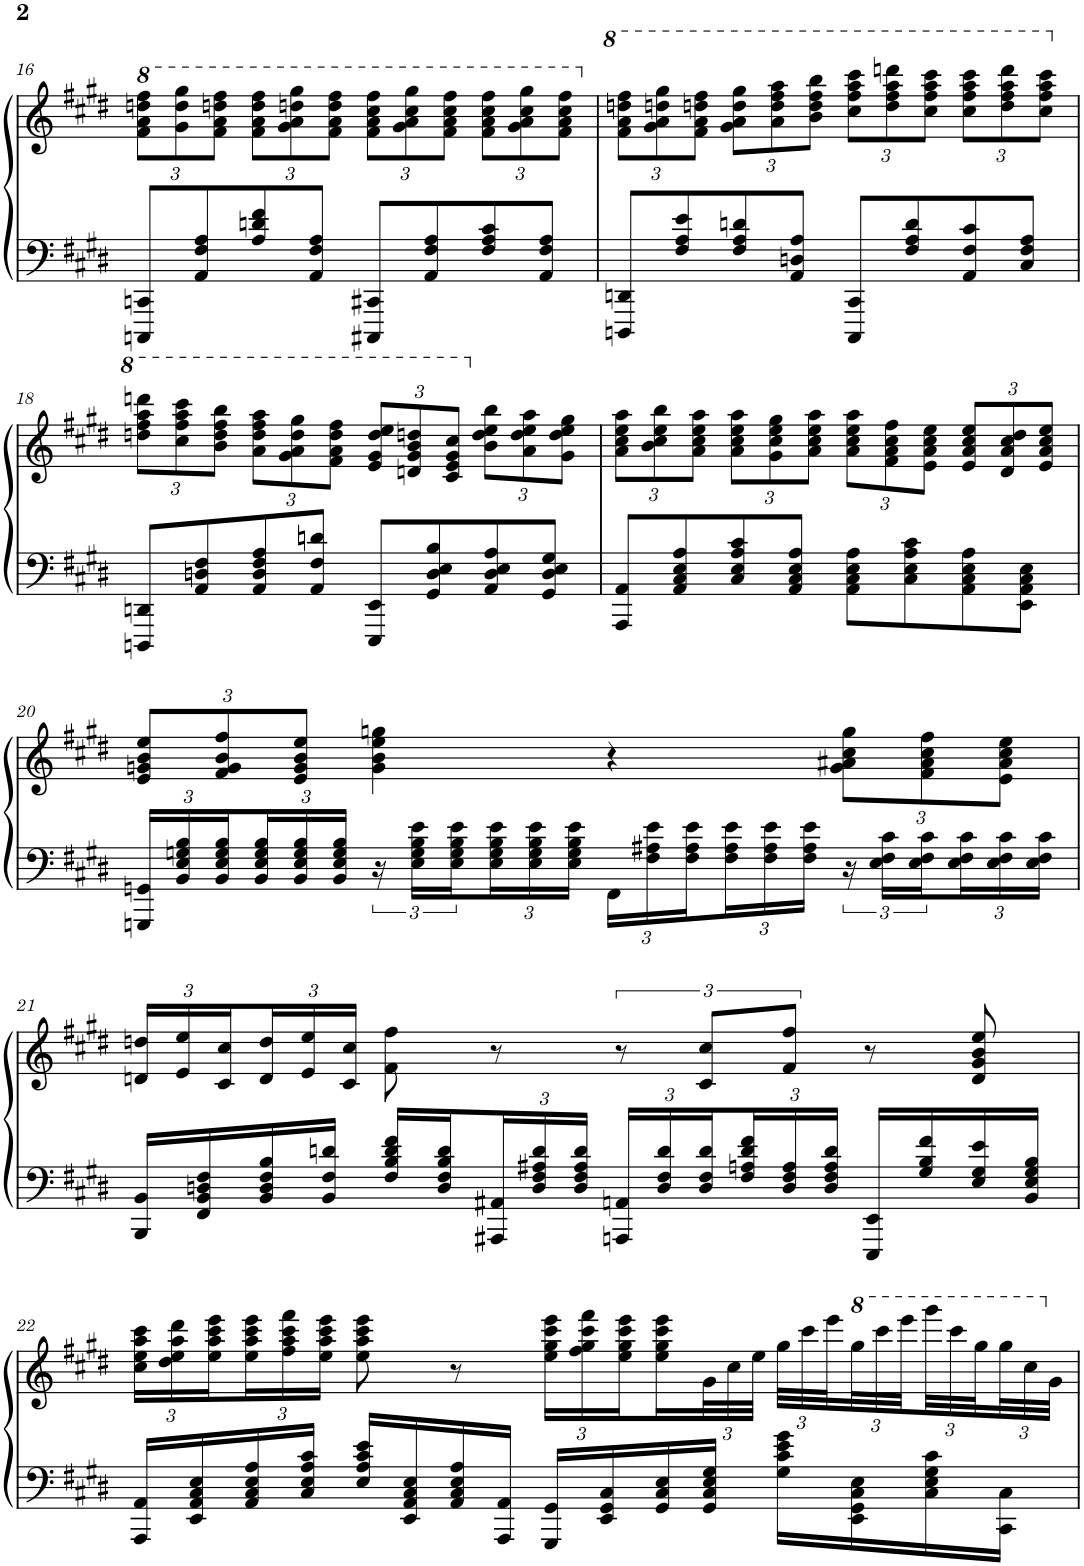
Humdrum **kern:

**kern	**kern
*part1	*part1
*staff2	*staff1
*I"Pianoforte a coda	*
*I'Pf.	*
!!LO:PB:g=z
*clefF4	*clefG2
*k[f#c#g#d#]	*k[f#c#g#d#]
*M4/4	*M4/4
*	*8va
*	*Xbrackettup
=16	=16
8CCCn/ 8CCn/L	12ff#\ 12aa\ 12dddn\ 12fff#\L
.	12gg#\ 12ddd\ 12ggg#\
8AA/ 8F#/ 8A/	.
.	12ff#\ 12aa\ 12dddn\ 12fff#\J
8A/ 8dn/ 8f#/	12ff#\ 12aa\ 12ddd\ 12fff#\L
.	12gg#\ 12aa\ 12dddn\ 12ggg#\
8AA/ 8F#/ 8A/J	.
.	12ff#\ 12aa\ 12ddd\ 12fff#\J
8CCC#X/ 8CC#X/L	12ff#\ 12aa\ 12ccc#\ 12fff#\L
.	12gg#\ 12aa\ 12ccc#\ 12ggg#\
8AA/ 8F#/ 8A/	.
.	12ff#\ 12aa\ 12ccc#\ 12fff#\J
8F#/ 8A/ 8c#/	12ff#\ 12aa\ 12ccc#\ 12fff#\L
.	12gg#\ 12aa\ 12ccc#\ 12ggg#\
8AA/ 8F#/ 8A/J	.
.	12ff#\ 12aa\ 12ccc#\ 12fff#\J
=17	=17
*	*X8va
*	*8va
8DDDn/ 8DDn/L	12ff#\ 12aa\ 12dddn\ 12fff#\L
.	12gg#\ 12aa\ 12dddn\ 12ggg#\
8F#/ 8A/ 8e/	.
.	12ff#\ 12aa\ 12dddn\ 12fff#\J
8F#/ 8A/ 8dn/	12gg#\ 12aa\ 12ddd\ 12ggg#\L
.	12aa\ 12ddd\ 12fff#\ 12aaa\
8AA/ 8Dn/ 8A/J	.
.	12bb\ 12ddd\ 12fff#\ 12bbb\J
8CCC#/ 8CC#/L	12ccc#\ 12fff#\ 12aaa\ 12cccc#\L
.	12ddd\ 12fff#\ 12aaa\ 12ddddn\
8F#/ 8A/ 8d/	.
.	12ccc#\ 12fff#\ 12aaa\ 12cccc#\J
8AA/ 8F#/ 8c#/	12ccc#\ 12fff#\ 12aaa\ 12cccc#\L
.	12ddd\ 12fff#\ 12aaa\ 12dddd\
8C#/ 8F#/ 8A/J	.
.	12ccc#\ 12fff#\ 12aaa\ 12cccc#\J
!!LO:LB:g=z
=18	=18
*	*X8va
*	*8va
8DDDn/ 8DDn/L	12dddn\ 12fff#\ 12aaa\ 12ddddn\L
.	12ccc#\ 12fff#\ 12aaa\ 12cccc#\
8AA/ 8Dn/ 8F#/	.
.	12bb\ 12ddd\ 12fff#\ 12bbb\J
8AA/ 8D/ 8F#/ 8A/	12aa\ 12ddd\ 12fff#\ 12aaa\L
.	12gg#\ 12aa\ 12ddd\ 12ggg#\
8AA/ 8F#/ 8dn/J	.
.	12ff#\ 12aa\ 12ddd\ 12fff#\J
8EEE/ 8EE/L	12ee/ 12gg#/ 12ddd/ 12eee/L
.	12ddn/ 12gg#/ 12bb/ 12dddn/
8GG#/ 8D/ 8E/ 8B/	.
.	12cc#/ 12ee/ 12gg#/ 12ccc#/J
*	*X8va
8AA/ 8D/ 8E/ 8A/	12b\ 12dd\ 12ee\ 12bb\L
.	12a\ 12dd\ 12ee\ 12aa\
8GG#/ 8D/ 8E/ 8G#/J	.
.	12g#\ 12dd\ 12ee\ 12gg#\J
=19	=19
8AAA/ 8AA/L	12a\ 12cc#\ 12ee\ 12aa\L
.	12b\ 12cc#\ 12ee\ 12bb\
8AA/ 8C#/ 8E/ 8A/	.
.	12a\ 12cc#\ 12ee\ 12aa\J
8C#/ 8E/ 8A/ 8c#/	12a\ 12cc#\ 12ee\ 12aa\L
.	12g#\ 12cc#\ 12ee\ 12gg#\
8AA/ 8C#/ 8E/ 8A/J	.
.	12a\ 12cc#\ 12ee\ 12aa\J
8AA\ 8C#\ 8E\ 8A\L	12a\ 12cc#\ 12ee\ 12aa\L
.	12f#\ 12a\ 12cc#\ 12ff#\
8C#\ 8E\ 8A\ 8c#\	.
.	12e\ 12a\ 12cc#\ 12ee\J
8AA\ 8C#\ 8E\ 8A\	12e/ 12a/ 12cc#/ 12ee/L
.	12d#/ 12a/ 12cc#/ 12dd#/
8EE\ 8AA\ 8C#\ 8E\J	.
.	12e/ 12a/ 12cc#/ 12ee/J
!!LO:LB:g=z
=20	=20
*Xbrackettup	*
24GGGn/ 24GGn/LL	12e/ 12gn/ 12b/ 12ee/L
24BB/ 24E/ 24Gn/ 24B/	.
24BB/ 24E/ 24G/ 24B/	12f#/ 12g/ 12b/ 12ff#/
24BB/ 24E/ 24G/ 24B/	.
24BB/ 24E/ 24G/ 24B/	12e/ 12g/ 12b/ 12ee/J
24BB/ 24E/ 24G/ 24B/JJ	.
*brackettup	*
24r	4g\ 4b\ 4ee\ 4ggn\
24E\ 24G\ 24B\ 24e\LL	.
24E\ 24G\ 24B\ 24e\	.
*Xbrackettup	*
24E\ 24G\ 24B\ 24e\	.
24E\ 24G\ 24B\ 24e\	.
24E\ 24G\ 24B\ 24e\JJ	.
24FF#\LL	4r
24F#\ 24A#X\ 24e\	.
24F#\ 24A#\ 24e\	.
24F#\ 24A#\ 24e\	.
24F#\ 24A#\ 24e\	.
24F#\ 24A#\ 24e\JJ	.
*brackettup	*
24r	12g\ 12a#X\ 12cc#\ 12gg\L
24E\ 24F#\ 24c#\LL	.
24E\ 24F#\ 24c#\	12f#\ 12a#\ 12cc#\ 12ff#\
*Xbrackettup	*
24E\ 24F#\ 24c#\	.
24E\ 24F#\ 24c#\	12e\ 12a#\ 12cc#\ 12ee\J
24E\ 24F#\ 24c#\JJ	.
!!LO:LB:g=z
=21	=21
16BBB/ 16BB/LL	24dn/ 24ddn/LL
.	24e/ 24ee/
16FF#/ 16BB/ 16Dn/ 16F#/	.
.	24c#/ 24cc#/
16BB/ 16D/ 16F#/ 16B/	24d/ 24dd/
.	24e/ 24ee/
16BB/ 16F#/ 16dn/JJ	.
.	24c#/ 24cc#/JJ
16F#/ 16B/ 16d/ 16f#/LL	8f#\ 8ff#\
16D/ 16F#/ 16B/ 16d/	.
24AAA#X/ 24AA#X/	8r
24D/ 24F#/ 24A#X/ 24d/	.
24D/ 24F#/ 24A#/ 24d/JJ	.
*	*brackettup
24AAAn/ 24AAn/LL	12r
24D/ 24F#/ 24d/	.
24D/ 24F#/ 24d/	12c#/ 12cc#/L
24F#/ 24An/ 24d/ 24f#/	.
24D/ 24F#/ 24A/	12f#/ 12ff#/J
24D/ 24F#/ 24A/ 24d/JJ	.
16EEE/ 16EE/LL	8r
16G#/ 16B/ 16f#/	.
16E/ 16G#/ 16e/	8d/ 8g#/ 8b/ 8ee/
16BB/ 16E/ 16G#/ 16B/JJ	.
!!LO:LB:g=z
=22	=22
*	*Xbrackettup
16AAA/ 16AA/LL	24cc#\ 24ee\ 24aa\ 24ccc#\LL
.	24dd#\ 24ee\ 24aa\ 24ddd#\
16EE/ 16AA/ 16C#/ 16E/	.
.	24ee\ 24aa\ 24ccc#\ 24eee\
16AA/ 16C#/ 16E/ 16A/	24ee\ 24aa\ 24ccc#\ 24eee\
.	24ff#\ 24aa\ 24ccc#\ 24fff#\
16C#/ 16E/ 16A/ 16c#/JJ	.
.	24ee\ 24aa\ 24ccc#\ 24eee\JJ
16E/ 16A/ 16c#/ 16e/LL	8ee\ 8aa\ 8ccc#\ 8eee\
16EE/ 16AA/ 16C#/ 16E/	.
16AA/ 16C#/ 16E/ 16A/	8r
16AAA/ 16AA/JJ	.
16GGG#/ 16GG#/LL	24ee\ 24gg#\ 24ccc#\ 24eee\LL
.	24ff#\ 24gg#\ 24ccc#\ 24fff#\
16EE/ 16GG#/ 16C#/	.
.	24ee\ 24gg#\ 24ccc#\ 24eee\
16GG#/ 16C#/ 16E/	16ee\ 16gg#\ 16ccc#\ 16eee\
16GG#/ 16C#/ 16E/ 16G#/JJ	48g#\L
.	48cc#\
.	48ee\JJJ
16G#\ 16c#\ 16e\ 16g#\LL	48gg#\LLL
.	48ccc#\
.	48eee\
*	*8va
16EE\ 16GG#\ 16C#\ 16E\	48ggg#\
.	48cccc#\
.	48eeee\
16C#\ 16E\ 16G#\ 16c#\	48gggg#\
.	48cccc#\
.	48ggg#\
16CC#\ 16C#\JJ	48ggg#\
.	48ccc#\
.	48gg#\JJJ
*	*X8va
=	=
*-	*-
